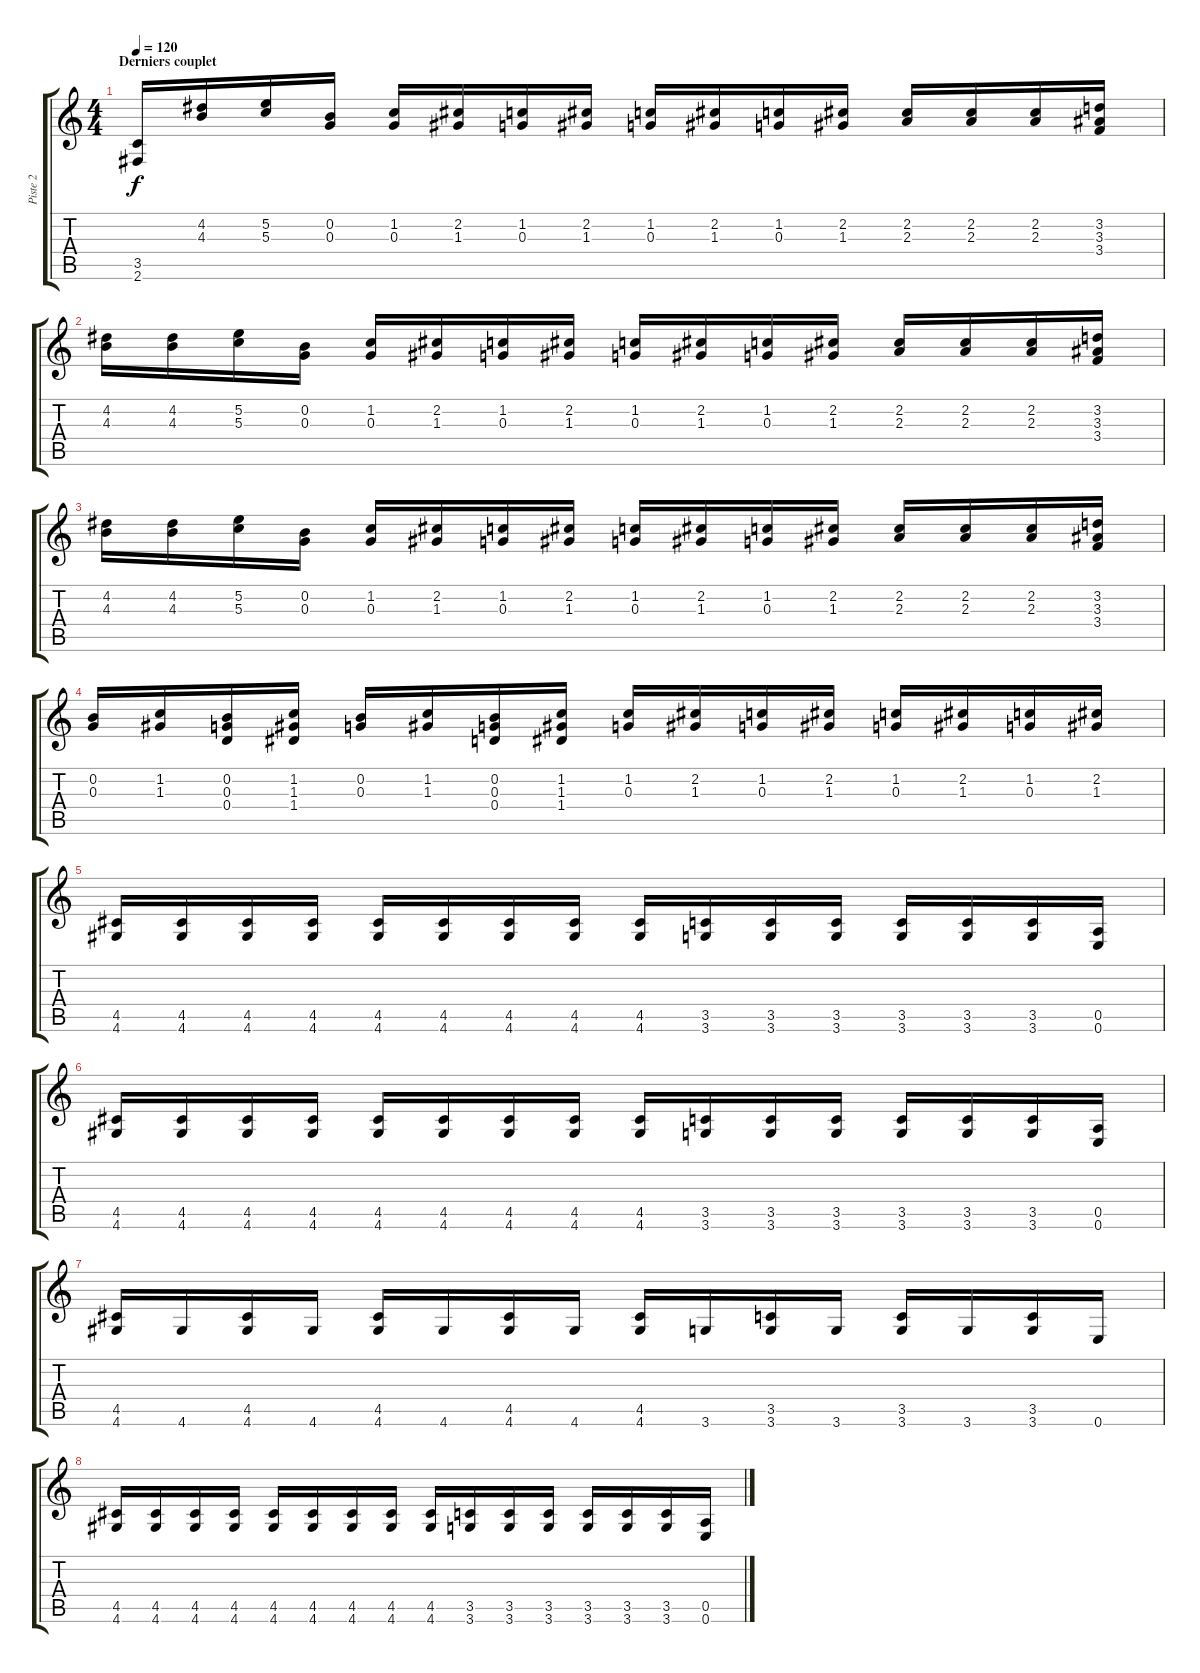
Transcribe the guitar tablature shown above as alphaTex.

\track ("Piste 2" "Piste 2") {instrument distortionguitar}
\staff {score tabs}
\tuning (E4 B3 G3 D3 A2 E2) {hide}
\ts (4 4)
\section ("" "Derniers couplet")
\tempo 120
\clef g2
\ks c
(3.5 2.6).16{dy f} (4.2 4.3).16 (5.2 5.3).16 (0.2 0.3).16 (1.2 0.3).16 (2.2 1.3).16 (1.2 0.3).16 (2.2 1.3).16 (1.2 0.3).16 (2.2 1.3).16 (1.2 0.3).16 (2.2 1.3).16 (2.2 2.3).16 (2.2 2.3).16 (2.2 2.3).16 (3.2 3.3 3.4).16 |
(4.2 4.3).16 (4.2 4.3).16 (5.2 5.3).16 (0.2 0.3).16 (1.2 0.3).16 (2.2 1.3).16 (1.2 0.3).16 (2.2 1.3).16 (1.2 0.3).16 (2.2 1.3).16 (1.2 0.3).16 (2.2 1.3).16 (2.2 2.3).16 (2.2 2.3).16 (2.2 2.3).16 (3.2 3.3 3.4).16 |
(4.2 4.3).16 (4.2 4.3).16 (5.2 5.3).16 (0.2 0.3).16 (1.2 0.3).16 (2.2 1.3).16 (1.2 0.3).16 (2.2 1.3).16 (1.2 0.3).16 (2.2 1.3).16 (1.2 0.3).16 (2.2 1.3).16 (2.2 2.3).16 (2.2 2.3).16 (2.2 2.3).16 (3.2 3.3 3.4).16 |
(0.2 0.3).16 (1.2 1.3).16 (0.2 0.3 0.4).16 (1.2 1.3 1.4).16 (0.2 0.3).16 (1.2 1.3).16 (0.2 0.3 0.4).16 (1.2 1.3 1.4).16 (1.2 0.3).16 (2.2 1.3).16 (1.2 0.3).16 (2.2 1.3).16 (1.2 0.3).16 (2.2 1.3).16 (1.2 0.3).16 (2.2 1.3).16 |
(4.5 4.6).16 (4.5 4.6).16 (4.5 4.6).16 (4.5 4.6).16 (4.5 4.6).16 (4.5 4.6).16 (4.5 4.6).16 (4.5 4.6).16 (4.5 4.6).16 (3.5 3.6).16 (3.5 3.6).16 (3.5 3.6).16 (3.5 3.6).16 (3.5 3.6).16 (3.5 3.6).16 (0.5 0.6).16 |
(4.5 4.6).16 (4.5 4.6).16 (4.5 4.6).16 (4.5 4.6).16 (4.5 4.6).16 (4.5 4.6).16 (4.5 4.6).16 (4.5 4.6).16 (4.5 4.6).16 (3.5 3.6).16 (3.5 3.6).16 (3.5 3.6).16 (3.5 3.6).16 (3.5 3.6).16 (3.5 3.6).16 (0.5 0.6).16 |
(4.5 4.6).16 4.6.16 (4.5 4.6).16 4.6.16 (4.5 4.6).16 4.6.16 (4.5 4.6).16 4.6.16 (4.5 4.6).16 3.6.16 (3.5 3.6).16 3.6.16 (3.5 3.6).16 3.6.16 (3.5 3.6).16 0.6.16 |
(4.5 4.6).16 (4.5 4.6).16 (4.5 4.6).16 (4.5 4.6).16 (4.5 4.6).16 (4.5 4.6).16 (4.5 4.6).16 (4.5 4.6).16 (4.5 4.6).16 (3.5 3.6).16 (3.5 3.6).16 (3.5 3.6).16 (3.5 3.6).16 (3.5 3.6).16 (3.5 3.6).16 (0.5 0.6).16
